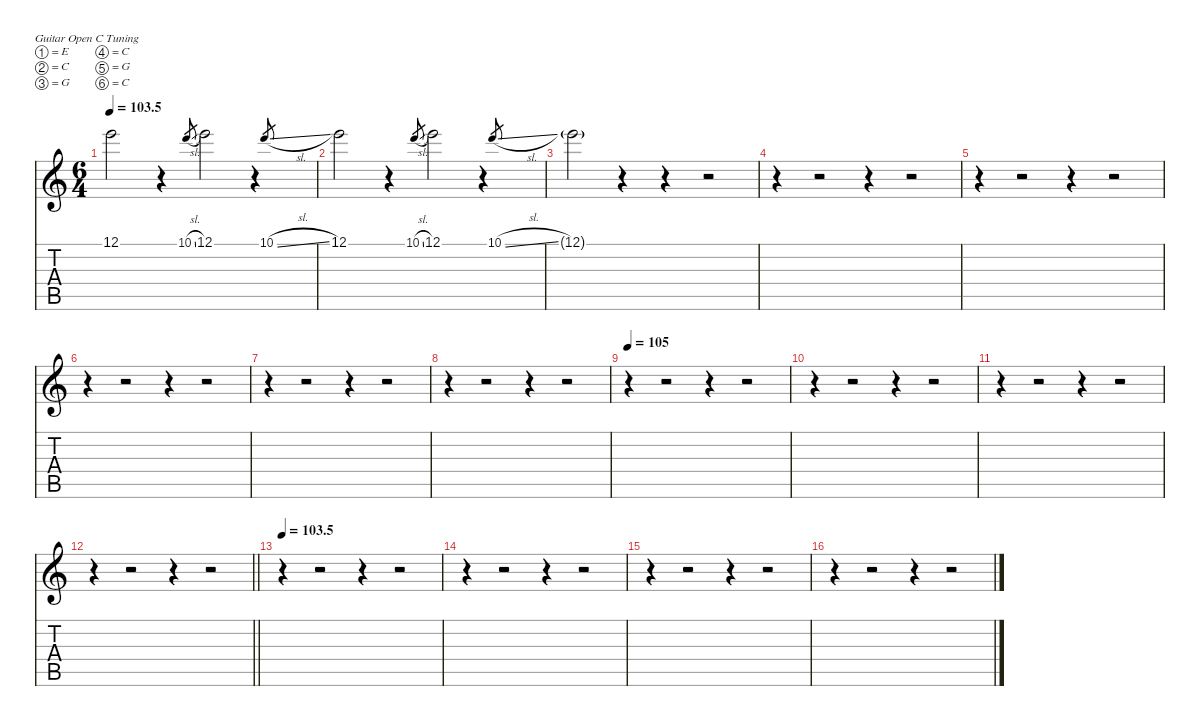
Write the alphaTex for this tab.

\defaultSystemsLayout 4
\hideDynamics
\bracketExtendMode nobrackets
\singleTrackTrackNamePolicy hidden
\multiTrackTrackNamePolicy hidden
\firstSystemTrackNameMode fullname
\firstSystemTrackNameOrientation horizontal
\otherSystemsTrackNameOrientation horizontal
\track ("Devin Townsend" "dist.guit.") {instrument distortionguitar}
\staff {score tabs}
\tuning (E4 C4 G3 C3 G2 C2)
\ts (6 4)
\beaming (8 3 3 3 3)
\tempo
103.5
\accidentals auto
\clef g2
\ottava regular
\simile none
\ks c
12.1.2{dy f instrument acousticguitarsteel beam Down} r.4{beam Down} 10.1{sl}.8{gr dy mf beam Up} 12.1.2{dy f beam Down} r.4{beam Down} 10.1{sl}.8{gr dy mf beam Up} |
12.1.2{dy f beam Down} r.4{beam Down} 10.1{sl}.8{gr dy mf beam Up} 12.1.2{dy f beam Down} r.4{beam Down} 10.1{sl}.8{gr dy p beam Up} |
12.1{g}.2{dy f beam Down} r.4{beam Down} r.4{beam Down} r.2{beam Down} |
r.4{beam Down} r.2{beam Down} r.4{beam Down} r.2{beam Down} |
r.4{beam Down} r.2{beam Down} r.4{beam Down} r.2{beam Down} |
r.4{beam Down} r.2{beam Down} r.4{beam Down} r.2{beam Down} |
r.4{beam Down} r.2{beam Down} r.4{beam Down} r.2{beam Down} |
r.4{beam Down} r.2{beam Down} r.4{beam Down} r.2{beam Down} |
\tempo 105
r.4{beam Down} r.2{beam Down} r.4{beam Down} r.2{beam Down} |
r.4{beam Down} r.2{beam Down} r.4{beam Down} r.2{beam Down} |
r.4{beam Down} r.2{beam Down} r.4{beam Down} r.2{beam Down} |
\barLineRight lightlight
r.4{beam Down} r.2{beam Down} r.4{beam Down} r.2{beam Down} |
\tempo
103.5 r.4{beam Down} r.2{beam Down} r.4{beam Down} r.2{beam Down} |
r.4{beam Down} r.2{beam Down} r.4{beam Down} r.2{beam Down} |
r.4{beam Down} r.2{beam Down} r.4{beam Down} r.2{beam Down} |
r.4{beam Down} r.2{beam Down} r.4{beam Down} r.2{beam Down}
